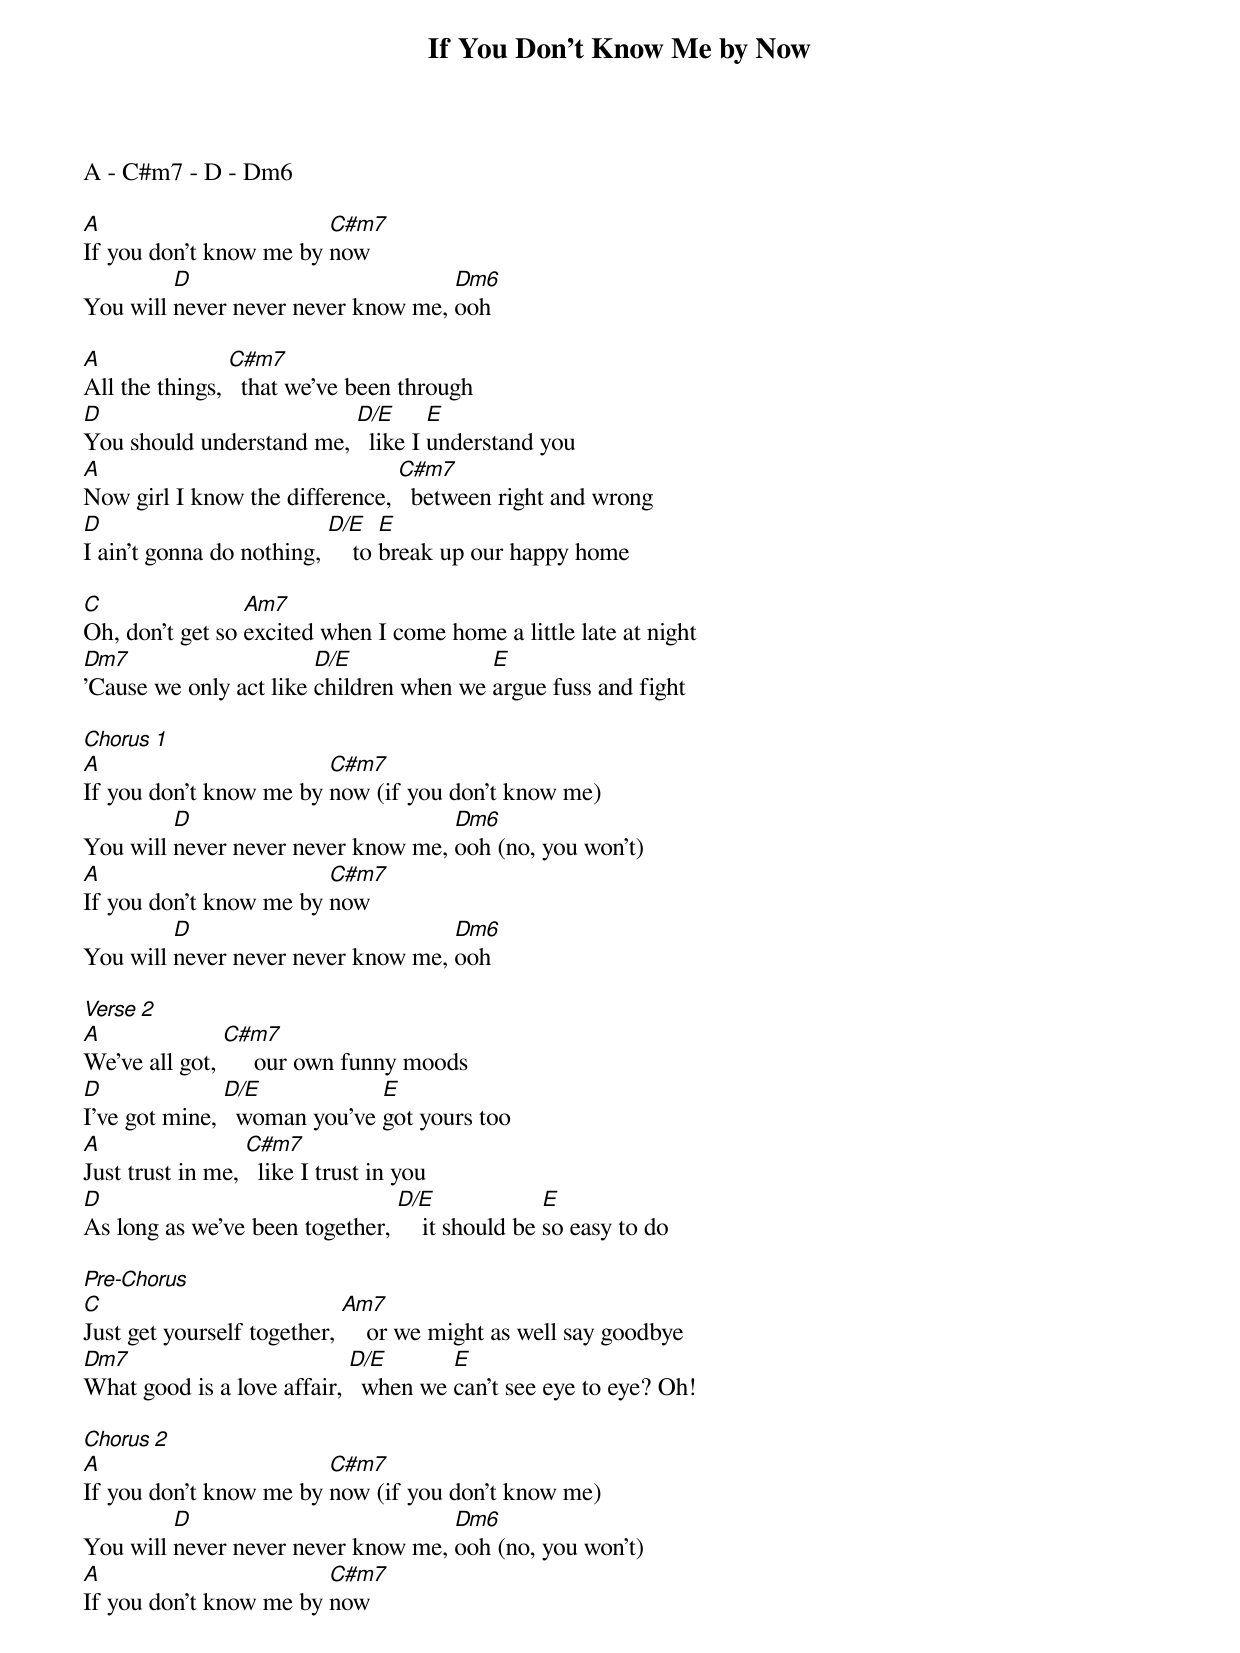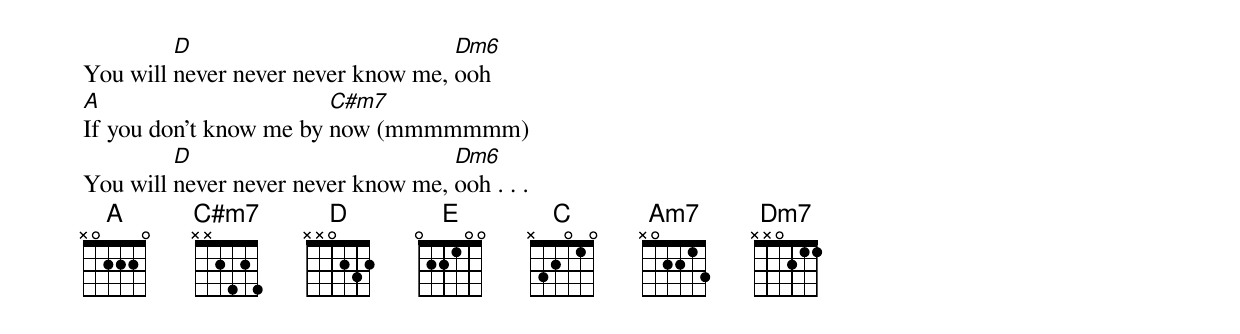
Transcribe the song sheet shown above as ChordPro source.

{title:If You Don't Know Me by Now}
A - C#m7 - D - Dm6

[A]If you don't know me by [C#m7]now
You will [D]never never never know me, [Dm6]ooh

[A]All the things, [C#m7]  that we've been through
[D]You should understand me, [D/E]  like I [E]understand you
[A]Now girl I know the difference, [C#m7]  between right and wrong
[D]I ain't gonna do nothing, [D/E]    to [E]break up our happy home

[C]Oh, don't get so [Am7]excited when I come home a little late at night
[Dm7]'Cause we only act like [D/E]children when we [E]argue fuss and fight

[Chorus 1]
[A]If you don't know me by [C#m7]now (if you don't know me)
You will [D]never never never know me, [Dm6]ooh (no, you won't)
[A]If you don't know me by [C#m7]now
You will [D]never never never know me, [Dm6]ooh

[Verse 2]
[A]We've all got, [C#m7]     our own funny moods
[D]I've got mine, [D/E]  woman you've [E]got yours too
[A]Just trust in me, [C#m7]  like I trust in you
[D]As long as we've been together, [D/E]    it should be [E]so easy to do

[Pre-Chorus]
[C]Just get yourself together, [Am7]    or we might as well say goodbye
[Dm7]What good is a love affair, [D/E]  when we [E]can't see eye to eye? Oh!

[Chorus 2]
[A]If you don't know me by [C#m7]now (if you don't know me)
You will [D]never never never know me, [Dm6]ooh (no, you won't)
[A]If you don't know me by [C#m7]now
You will [D]never never never know me, [Dm6]ooh
[A]If you don't know me by [C#m7]now (mmmmmmm)
You will [D]never never never know me, [Dm6]ooh . . .
